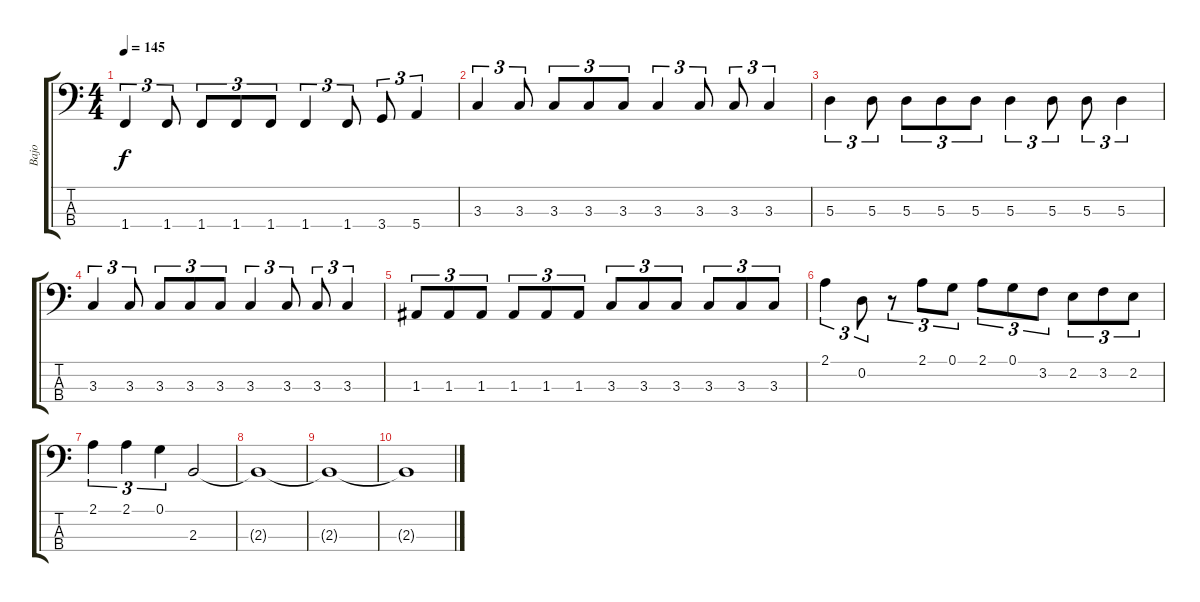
\track ("Bajo" "Bajo") {instrument electricbassfinger}
\staff {score tabs}
\tuning (G2 D2 A1 E1) {hide}
\ts (4 4)
\tempo 145
\clef f4
\ks c
1.4.4{tu (3 2) dy f} 1.4.8{tu (3 2)} 1.4.8{tu (3 2)} 1.4.8{tu (3 2)} 1.4.8{tu (3 2)} 1.4.4{tu (3 2)} 1.4.8{tu (3 2)} 3.4.8{tu (3 2)} 5.4.4{tu (3 2)} |
3.3.4{tu (3 2)} 3.3.8{tu (3 2)} 3.3.8{tu (3 2)} 3.3.8{tu (3 2)} 3.3.8{tu (3 2)} 3.3.4{tu (3 2)} 3.3.8{tu (3 2)} 3.3.8{tu (3 2)} 3.3.4{tu (3 2)} |
5.3.4{tu (3 2)} 5.3.8{tu (3 2)} 5.3.8{tu (3 2)} 5.3.8{tu (3 2)} 5.3.8{tu (3 2)} 5.3.4{tu (3 2)} 5.3.8{tu (3 2)} 5.3.8{tu (3 2)} 5.3.4{tu (3 2)} |
3.3.4{tu (3 2)} 3.3.8{tu (3 2)} 3.3.8{tu (3 2)} 3.3.8{tu (3 2)} 3.3.8{tu (3 2)} 3.3.4{tu (3 2)} 3.3.8{tu (3 2)} 3.3.8{tu (3 2)} 3.3.4{tu (3 2)} |
1.3.8{tu (3 2)} 1.3.8{tu (3 2)} 1.3.8{tu (3 2)} 1.3.8{tu (3 2)} 1.3.8{tu (3 2)} 1.3.8{tu (3 2)} 3.3.8{tu (3 2)} 3.3.8{tu (3 2)} 3.3.8{tu (3 2)} 3.3.8{tu (3 2)} 3.3.8{tu (3 2)} 3.3.8{tu (3 2)} |
2.1.4{tu (3 2)} 0.2.8{tu (3 2)} r.8{tu (3 2)} 2.1.8{tu (3 2)} 0.1.8{tu (3 2)} 2.1.8{tu (3 2)} 0.1.8{tu (3 2)} 3.2.8{tu (3 2)} 2.2.8{tu (3 2)} 3.2.8{tu (3 2)} 2.2.8{tu (3 2)} |
2.1.4{tu (3 2)} 2.1.4{tu (3 2)} 0.1.4{tu (3 2)} 2.3.2{volume 0 instrument electricbassfinger} |
2.3{t}.1 |
2.3{t}.1 |
2.3{t}.1
